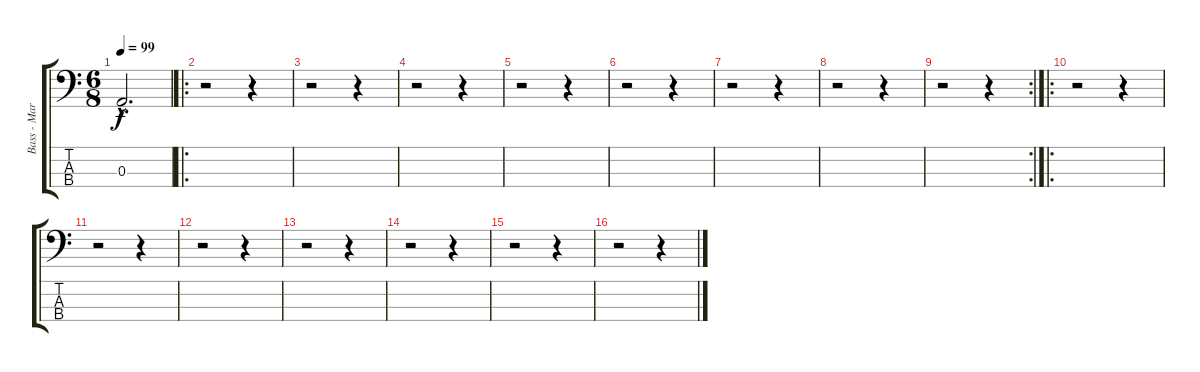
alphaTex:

\track ("Bass - Martin Lopez" "Bass - Mar") {instrument electricbassfinger}
\staff {score tabs}
\tuning (G2 D2 A1 E1) {hide}
\ts (6 8)
\tempo 99
\clef f4
\ks c
0.3{hac t}.2{d dy f} |
\ro
r.2 r.4 |
r.2 r.4 |
r.2 r.4 |
r.2 r.4 |
r.2 r.4 |
r.2 r.4 |
r.2 r.4 |
\rc 2
r.2 r.4 |
\ro
r.2 r.4 |
r.2 r.4 |
r.2 r.4 |
r.2 r.4 |
r.2 r.4 |
r.2 r.4 |
r.2 r.4
